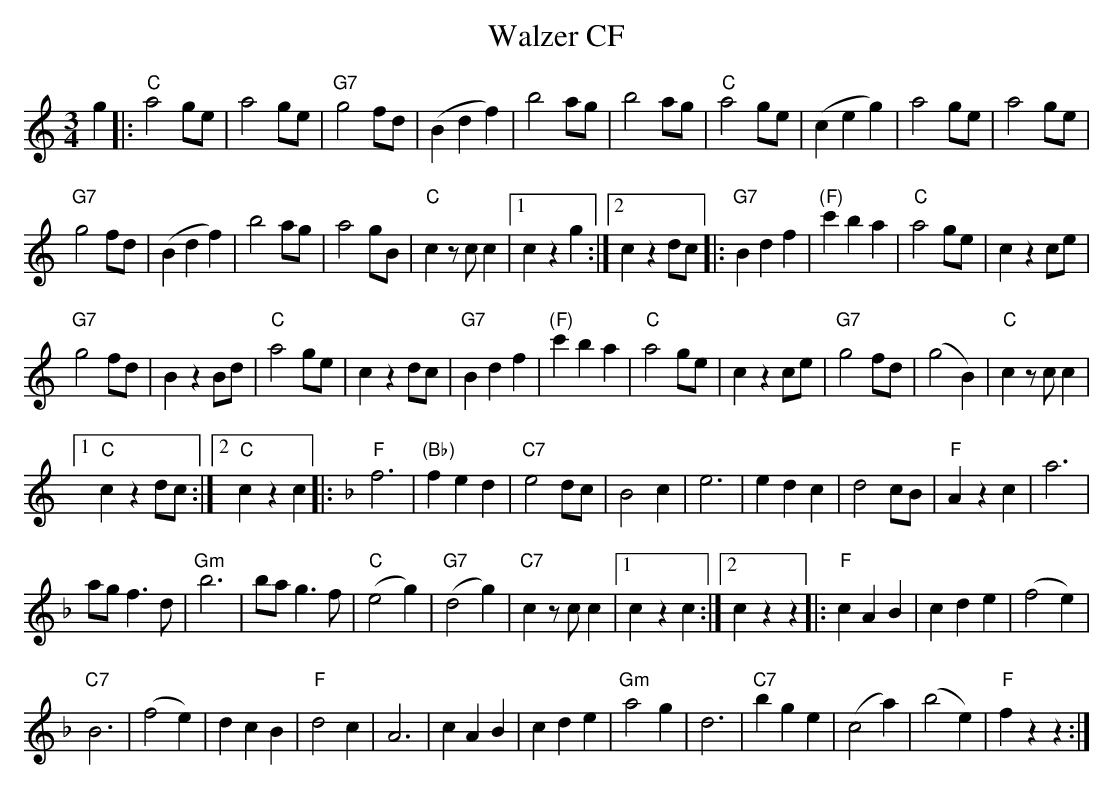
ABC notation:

X:1
T: Walzer CF
M:3/4
L:1/4
K:C
g |: "C"a2 g/e/ | a2 g/e/ | "G7"g2 f/d/ | (Bdf) | b2 a/g/ | b2 a/g/ | "C"a2 g/e/ | (ceg) | a2 g/e/ | a2 g/e/ |
"G7"g2 f/d/ | (Bdf) | b2 a/g/ | a2 g/B/ | "C"cz/c/c |1 czg :|2 cz d/c/ |: "G7"Bdf | "(F)"c'ba | "C"a2 g/e/ | czc/e/ |
"G7"g2 f/d/ | Bz B/d/ | "C"a2 g/e/ | czd/c/ | "G7"Bdf | "(F)"c'ba | "C"a2 g/e/ | czc/e/ | "G7"g2 f/d/ | (g2B) | "C"cz/c/c |1
"C"czd/c/ :|2 "C"czc |: [K:F] "F"f3 | "(Bb)"fed | "C7"e2 d/c/ | B2c | e3 | edc | d2 c/B/ | "F"Azc | a3 |
a/g/ f>d | "Gm"b3 | b/a/ g>f | "C"(e2g) | "G7"(d2g) | "C7"cz/c/c |1 czc :|2 czz |: "F"cAB | cde | (f2e) |
"C7"B3 | (f2e) | dcB | "F"d2c | A3 | cAB | cde | "Gm"a2g | d3 | "C7"bge | (c2a) | (b2e) | "F"fzz :|
